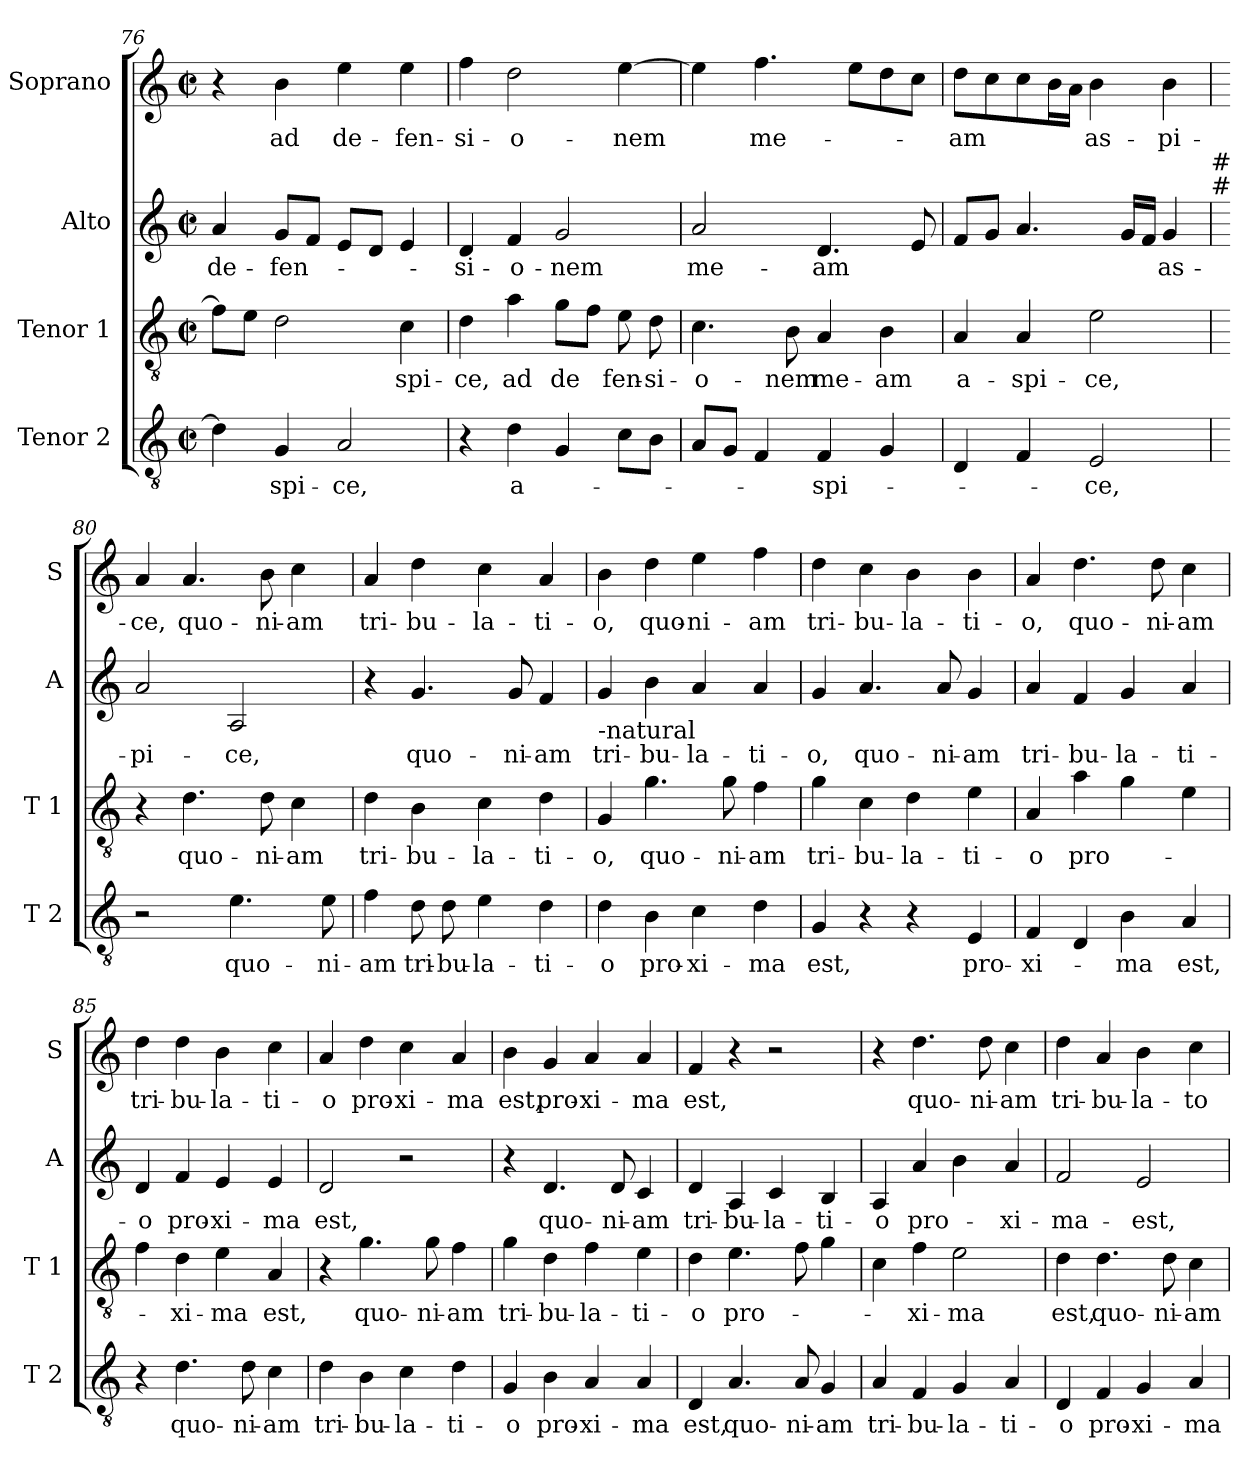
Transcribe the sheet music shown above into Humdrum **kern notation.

**kern	**text	**kern	**text	**kern	**text	**kern	**text
*part4	*part4	*part3	*part3	*part2	*part2	*part1	*part1
*staff4	*staff4	*staff3	*staff3	*staff2	*staff2	*staff1	*staff1
*I"Tenor 2	*	*I"Tenor 1	*	*I"Alto	*	*I"Soprano	*
*I'T 2	*	*I'T 1	*	*I'A	*	*I'S	*
*clefGv2	*	*clefGv2	*	*clefG2	*	*clefG2	*
*k[]	*	*k[]	*	*k[]	*	*k[]	*
*C:	*	*C:	*	*C:	*	*C:	*
*M2/2	*	*M2/2	*	*M2/2	*	*M2/2	*
*met(c|)	*	*met(c|)	*	*met(c|)	*	*met(c|)	*
=76	=76	=76	=76	=76	=76	=76	=76
4d\]	.	8f\L]	.	4a/	de-	4r	.
.	.	8e\J	.	.	.	.	.
4G/	-spi-	2d\	.	8g/L	-fen-	4b\	ad
.	.	.	.	8f/J	.	.	.
2A/	-ce,	.	.	8e/L	.	4ee\	de-
.	.	.	.	8d/J	.	.	.
.	.	4c\	-spi-	4e/	.	4ee\	-fen-
=77	=77	=77	=77	=77	=77	=77	=77
4r	.	4d\	-ce,	4d/	-si-	4ff\	-si-
4d\	a-	4a\	ad	4f/	-o-	2dd\	-o-
4G/	.	8g\L	de	2g/	-nem	.	.
.	.	8f\J	.	.	.	.	.
8c\L	.	8e\	fen-	.	.	[4ee\	-nem
8B\J	.	8d\	-si-	.	.	.	.
=78	=78	=78	=78	=78	=78	=78	=78
8A/L	.	4.c\	-o-	2a/	me-	4ee\]	.
8G/J	.	.	.	.	.	.	.
4F/	.	.	.	.	.	4.ff\	me-
.	.	8B\	-nem	.	.	.	.
4F/	-spi-	4A/	me-	4.d/	-am	.	.
.	.	.	.	.	.	8ee\L	.
4G/	.	4B\	-am	.	.	8dd\	.
.	.	.	.	8e/	.	8cc\J	.
!!LO:LB:g=z
=79	=79	=79	=79	=79	=79	=79	=79
4D/	.	4A/	a-	8f/L	.	8dd\L	-am
.	.	.	.	8g/J	.	8cc\	.
4F/	.	4A/	-spi-	4.a/	.	8cc\	.
.	.	.	.	.	.	16b\L	.
.	.	.	.	.	.	16a\JJ	.
2E/	-ce,	2e\	-ce,	.	.	4b\	as-
.	.	.	.	16g/LL	.	.	.
.	.	.	.	16f/JJ	.	.	.
.	.	.	.	4g/	as-	4b\	-pi-
!	!	!	!	!LO:TX:a:t=#	!	!	!
!	!	!	!	!LO:TX:a:t=#	!	!	!
=80	=80	=80	=80	=80	=80	=80	=80
2r	.	4r	.	2a/	-pi-	4a/	-ce,
.	.	4.d\	quo-	.	.	4.a/	quo-
4.e\	quo-	.	.	2A/	-ce,	.	.
.	.	8d\	-ni-	.	.	8b\	-ni-
.	.	4c\	-am	.	.	4cc\	-am
8e\	-ni-	.	.	.	.	.	.
=81	=81	=81	=81	=81	=81	=81	=81
4f\	-am	4d\	tri-	4r	.	4a/	tri-
8d\	tri-	4B\	-bu-	4.g/	quo-	4dd\	-bu-
8d\	-bu-	.	.	.	.	.	.
4e\	-la-	4c\	-la-	.	.	4cc\	-la-
.	.	.	.	8g/	-ni-	.	.
4d\	-ti-	4d\	-ti-	4f/	-am	4a/	-ti-
=82	=82	=82	=82	=82	=82	=82	=82
!	!	!	!	!LO:TX:b:t=-natural	!	!	!
4d\	-o	4G/	-o,	4g/	tri-	4b\	-o,
4B\	pro-	4.g\	quo-	4b\	-bu-	4dd\	quo-
4c\	-xi-	.	.	4a/	-la-	4ee\	-ni-
.	.	8g\	-ni-	.	.	.	.
4d\	-ma	4f\	-am	4a/	-ti-	4ff\	-am
=83	=83	=83	=83	=83	=83	=83	=83
4G/	est,	4g\	tri-	4g/	-o,	4dd\	tri-
4r	.	4c\	-bu-	4.a/	quo-	4cc\	-bu-
4r	.	4d\	-la-	.	.	4b\	-la-
.	.	.	.	8a/	-ni-	.	.
4E/	pro-	4e\	-ti-	4g/	-am	4b\	-ti-
=84	=84	=84	=84	=84	=84	=84	=84
4F/	-xi-	4A/	-o	4a/	tri-	4a/	-o,
4D/	.	4a\	pro-	4f/	-bu-	4.dd\	quo-
4B\	-ma	4g\	.	4g/	-la-	.	.
.	.	.	.	.	.	8dd\	-ni-
4A/	est,	4e\	.	4a/	-ti-	4cc\	-am
!!LO:LB:g=z
=85	=85	=85	=85	=85	=85	=85	=85
4r	.	4f\	.	4d/	-o	4dd\	tri-
4.d\	quo-	4d\	-xi-	4f/	pro-	4dd\	-bu-
.	.	4e\	-ma	4e/	-xi-	4b\	-la-
8d\	-ni-	.	.	.	.	.	.
4c\	-am	4A/	est,	4e/	-ma	4cc\	-ti-
=86	=86	=86	=86	=86	=86	=86	=86
4d\	tri-	4r	.	2d/	est,	4a/	-o
4B\	-bu-	4.g\	quo-	.	.	4dd\	pro-
4c\	-la-	.	.	2r	.	4cc\	-xi-
.	.	8g\	-ni-	.	.	.	.
4d\	-ti-	4f\	-am	.	.	4a/	-ma
=87	=87	=87	=87	=87	=87	=87	=87
4G/	-o	4g\	tri-	4r	.	4b\	est,
4B\	pro-	4d\	-bu-	4.d/	quo-	4g/	pro-
4A/	-xi-	4f\	-la-	.	.	4a/	-xi-
.	.	.	.	8d/	-ni-	.	.
4A/	-ma	4e\	-ti-	4c/	-am	4a/	-ma
=88	=88	=88	=88	=88	=88	=88	=88
4D/	est,	4d\	-o	4d/	tri-	4f/	est,
4.A/	quo-	4.e\	pro-	4A/	-bu-	4r	.
.	.	.	.	4c/	-la-	2r	.
8A/	-ni-	8f\	.	.	.	.	.
4G/	-am	4g\	.	4B/	-ti-	.	.
=89	=89	=89	=89	=89	=89	=89	=89
4A/	tri-	4c\	.	4A/	-o	4r	.
4F/	-bu-	4f\	-xi-	4a/	pro-	4.dd\	quo-
4G/	-la-	2e\	-ma	4b\	.	.	.
.	.	.	.	.	.	8dd\	-ni-
4A/	-ti-	.	.	4a/	-xi-	4cc\	-am
=90	=90	=90	=90	=90	=90	=90	=90
4D/	-o	4d\	est,	2f/	-ma-	4dd\	tri-
4F/	pro-	4.d\	quo-	.	.	4a/	-bu-
4G/	-xi-	.	.	2e/	-est,	4b\	-la-
.	.	8d\	-ni-	.	.	.	.
4A/	-ma	4c\	-am	.	.	4cc\	-to-
=	=	=	=	=	=	=	=
*-	*-	*-	*-	*-	*-	*-	*-
